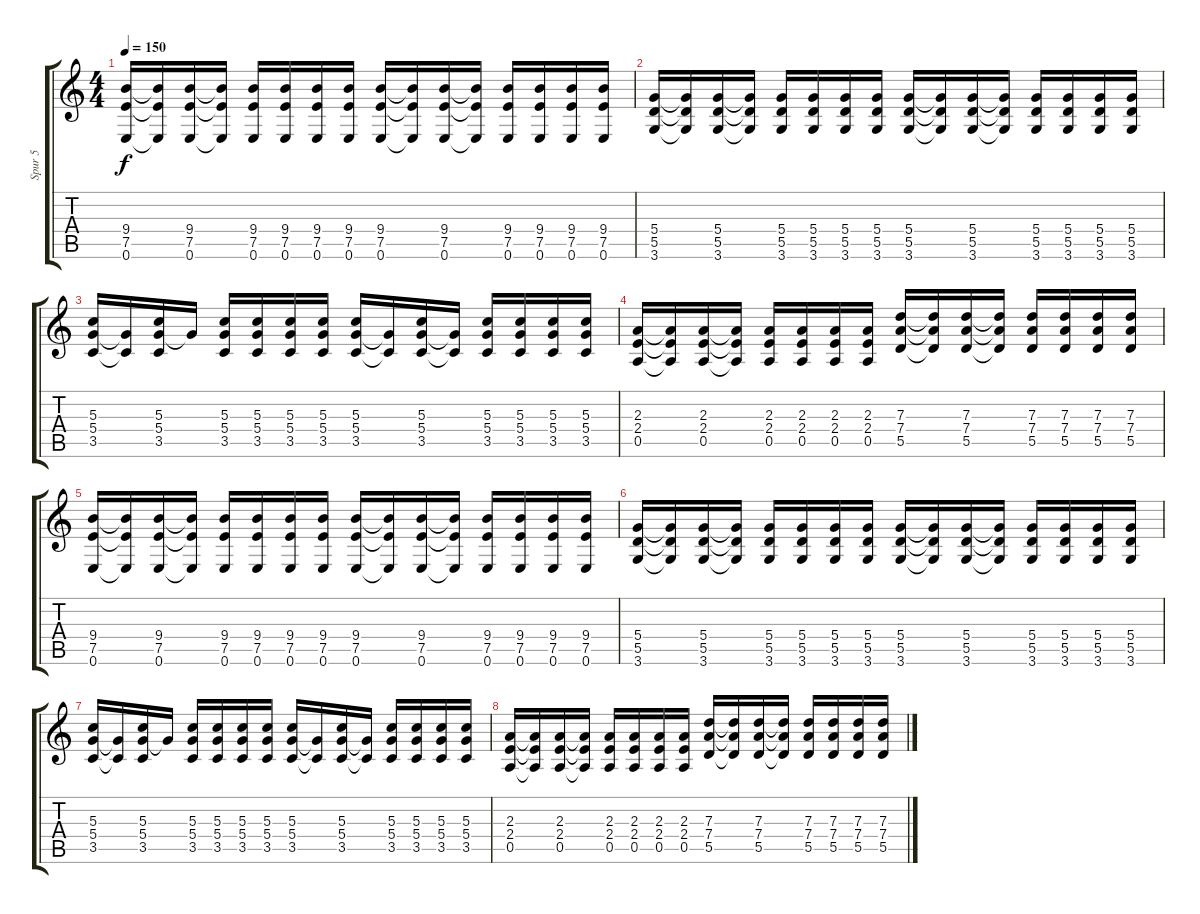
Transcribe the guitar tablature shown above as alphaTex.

\track ("Spur 5" "Spur 5") {instrument overdrivenguitar}
\staff {score tabs}
\tuning (E4 B3 G3 D3 A2 E2) {hide}
\ts (4 4)
\tempo 150
\clef g2
\ks c
(9.4 7.5 0.6).16{dy f} (9.4{t} 7.5{t} 0.6{t}).16 (9.4 7.5 0.6).16 (9.4{t} 7.5{t} 0.6{t}).16 (9.4 7.5 0.6).16 (9.4 7.5 0.6).16 (9.4 7.5 0.6).16 (9.4 7.5 0.6).16 (9.4 7.5 0.6).16 (9.4{t} 7.5{t} 0.6{t}).16 (9.4 7.5 0.6).16 (9.4{t} 7.5{t} 0.6{t}).16 (9.4 7.5 0.6).16 (9.4 7.5 0.6).16 (9.4 7.5 0.6).16 (9.4 7.5 0.6).16 |
(5.4 5.5 3.6).16 (5.4{t} 5.5{t} 3.6{t}).16 (5.4 5.5 3.6).16 (5.4{t} 5.5{t} 3.6{t}).16 (5.4 5.5 3.6).16 (5.4 5.5 3.6).16 (5.4 5.5 3.6).16 (5.4 5.5 3.6).16 (5.4 5.5 3.6).16 (5.4{t} 5.5{t} 3.6{t}).16 (5.4 5.5 3.6).16 (5.4{t} 5.5{t} 3.6{t}).16 (5.4 5.5 3.6).16 (5.4 5.5 3.6).16 (5.4 5.5 3.6).16 (5.4 5.5 3.6).16 |
(5.3 5.4 3.5).16 (5.4{t} 3.5{t}).16 (5.3 5.4 3.5).16 5.4{t}.16 (5.3 5.4 3.5).16 (5.3 5.4 3.5).16 (5.3 5.4 3.5).16 (5.3 5.4 3.5).16 (5.3 5.4 3.5).16 (5.4{t} 3.5{t}).16 (5.3 5.4 3.5).16 (5.4{t} 3.5{t}).16 (5.3 5.4 3.5).16 (5.3 5.4 3.5).16 (5.3 5.4 3.5).16 (5.3 5.4 3.5).16 |
(2.3 2.4 0.5).16 (2.3{t} 2.4{t} 0.5{t}).16 (2.3 2.4 0.5).16 (2.3{t} 2.4{t} 0.5{t}).16 (2.3 2.4 0.5).16 (2.3 2.4 0.5).16 (2.3 2.4 0.5).16 (2.3 2.4 0.5).16 (7.3 7.4 5.5).16 (7.3{t} 7.4{t} 5.5{t}).16 (7.3 7.4 5.5).16 (7.3{t} 7.4{t} 5.5{t}).16 (7.3 7.4 5.5).16 (7.3 7.4 5.5).16 (7.3 7.4 5.5).16 (7.3 7.4 5.5).16 |
(9.4 7.5 0.6).16 (9.4{t} 7.5{t} 0.6{t}).16 (9.4 7.5 0.6).16 (9.4{t} 7.5{t} 0.6{t}).16 (9.4 7.5 0.6).16 (9.4 7.5 0.6).16 (9.4 7.5 0.6).16 (9.4 7.5 0.6).16 (9.4 7.5 0.6).16 (9.4{t} 7.5{t} 0.6{t}).16 (9.4 7.5 0.6).16 (9.4{t} 7.5{t} 0.6{t}).16 (9.4 7.5 0.6).16 (9.4 7.5 0.6).16 (9.4 7.5 0.6).16 (9.4 7.5 0.6).16 |
(5.4 5.5 3.6).16 (5.4{t} 5.5{t} 3.6{t}).16 (5.4 5.5 3.6).16 (5.4{t} 5.5{t} 3.6{t}).16 (5.4 5.5 3.6).16 (5.4 5.5 3.6).16 (5.4 5.5 3.6).16 (5.4 5.5 3.6).16 (5.4 5.5 3.6).16 (5.4{t} 5.5{t} 3.6{t}).16 (5.4 5.5 3.6).16 (5.4{t} 5.5{t} 3.6{t}).16 (5.4 5.5 3.6).16 (5.4 5.5 3.6).16 (5.4 5.5 3.6).16 (5.4 5.5 3.6).16 |
(5.3 5.4 3.5).16 (5.4{t} 3.5{t}).16 (5.3 5.4 3.5).16 5.4{t}.16 (5.3 5.4 3.5).16 (5.3 5.4 3.5).16 (5.3 5.4 3.5).16 (5.3 5.4 3.5).16 (5.3 5.4 3.5).16 (5.4{t} 3.5{t}).16 (5.3 5.4 3.5).16 (5.4{t} 3.5{t}).16 (5.3 5.4 3.5).16 (5.3 5.4 3.5).16 (5.3 5.4 3.5).16 (5.3 5.4 3.5).16 |
(2.3 2.4 0.5).16 (2.3{t} 2.4{t} 0.5{t}).16 (2.3 2.4 0.5).16 (2.3{t} 2.4{t} 0.5{t}).16 (2.3 2.4 0.5).16 (2.3 2.4 0.5).16 (2.3 2.4 0.5).16 (2.3 2.4 0.5).16 (7.3 7.4 5.5).16 (7.3{t} 7.4{t} 5.5{t}).16 (7.3 7.4 5.5).16 (7.3{t} 7.4{t} 5.5{t}).16 (7.3 7.4 5.5).16 (7.3 7.4 5.5).16 (7.3 7.4 5.5).16 (7.3 7.4 5.5).16
